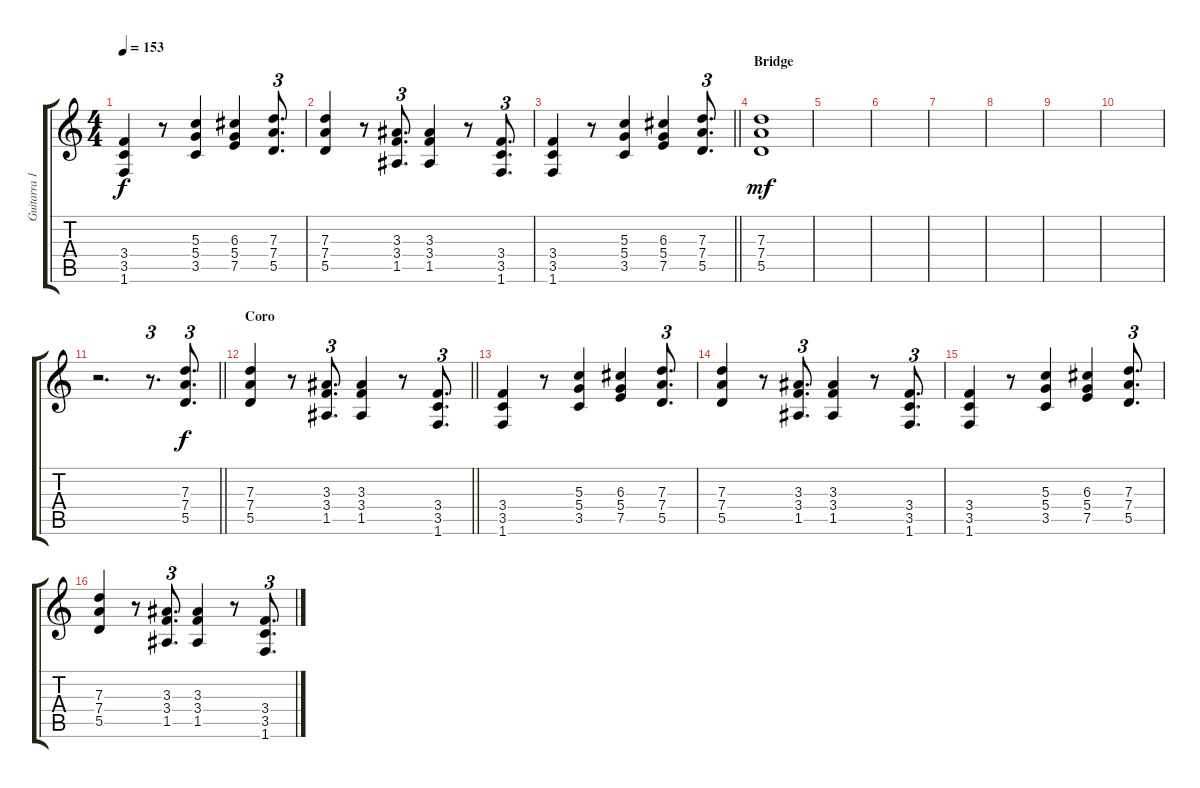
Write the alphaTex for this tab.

\track ("Guitarra 1 (Rafa Gutierrez)" "Guitarra 1") {instrument distortionguitar}
\staff {score tabs}
\tuning (E4 B3 G3 D3 A2 E2) {hide}
\ts (4 4)
\tempo 153
\clef g2
\ks c
(3.4 3.5 1.6).4{dy f} r.8 (5.3 5.4 3.5).4 (6.3 5.4 7.5).4 (7.3 7.4 5.5).8{d tu (3 2)} |
(7.3 7.4 5.5).4 r.8 (3.3 3.4 1.5).8{d tu (3 2)} (3.3 3.4 1.5).4 r.8 (3.4 3.5 1.6).8{d tu (3 2)} |
\barLineRight lightlight
(3.4 3.5 1.6).4 r.8 (5.3 5.4 3.5).4 (6.3 5.4 7.5).4 (7.3 7.4 5.5).8{d tu (3 2)} |
\section ("" "Bridge")
(7.3 7.4 5.5).1{dy mf} |
|
|
|
|
|
|
\barLineRight lightlight
r.2{d} r.8{d tu (3 2)} (7.3 7.4 5.5).8{d tu (3 2) dy f} |
\section ("" "Coro")
\barLineRight lightlight
(7.3 7.4 5.5).4 r.8 (3.3 3.4 1.5).8{d tu (3 2)} (3.3 3.4 1.5).4 r.8 (3.4 3.5 1.6).8{d tu (3 2)} |
(3.4 3.5 1.6).4 r.8 (5.3 5.4 3.5).4 (6.3 5.4 7.5).4 (7.3 7.4 5.5).8{d tu (3 2)} |
(7.3 7.4 5.5).4 r.8 (3.3 3.4 1.5).8{d tu (3 2)} (3.3 3.4 1.5).4 r.8 (3.4 3.5 1.6).8{d tu (3 2)} |
(3.4 3.5 1.6).4 r.8 (5.3 5.4 3.5).4 (6.3 5.4 7.5).4 (7.3 7.4 5.5).8{d tu (3 2)} |
(7.3 7.4 5.5).4 r.8 (3.3 3.4 1.5).8{d tu (3 2)} (3.3 3.4 1.5).4 r.8 (3.4 3.5 1.6).8{d tu (3 2)}
